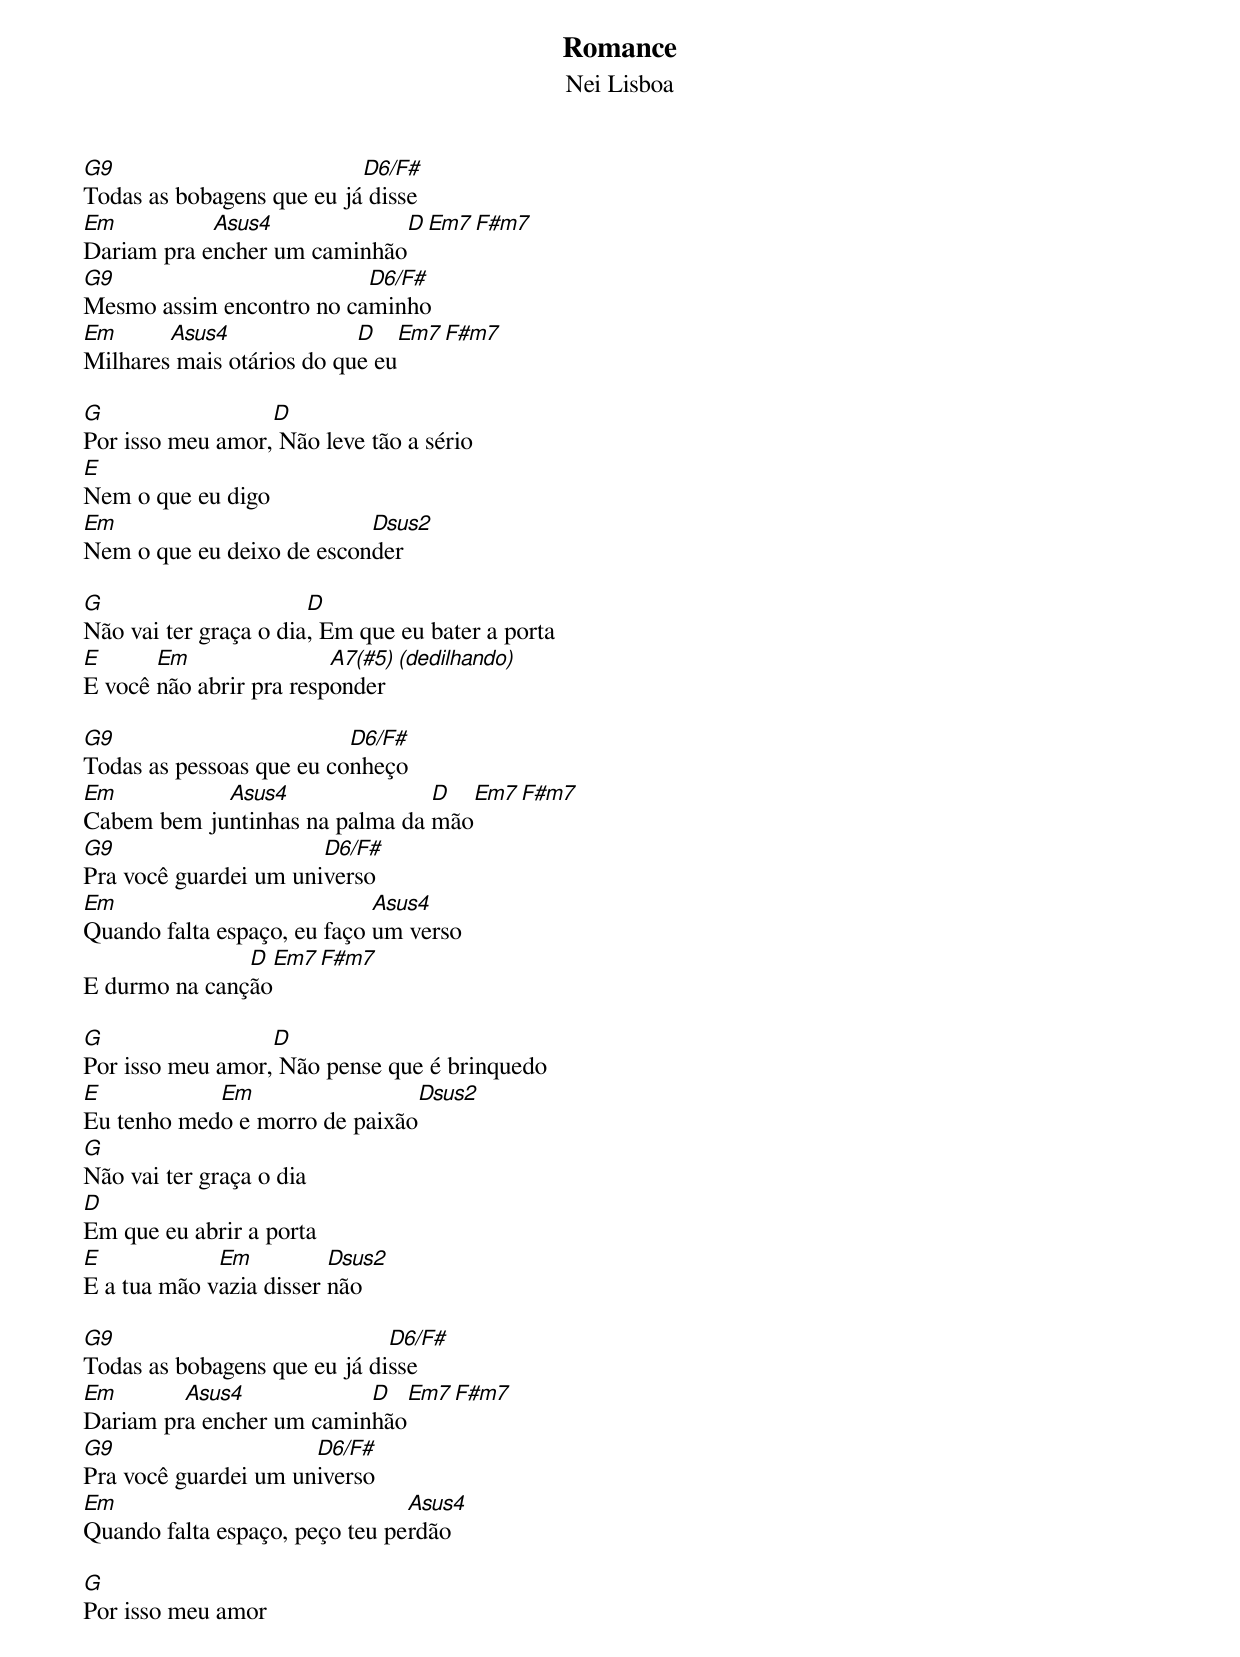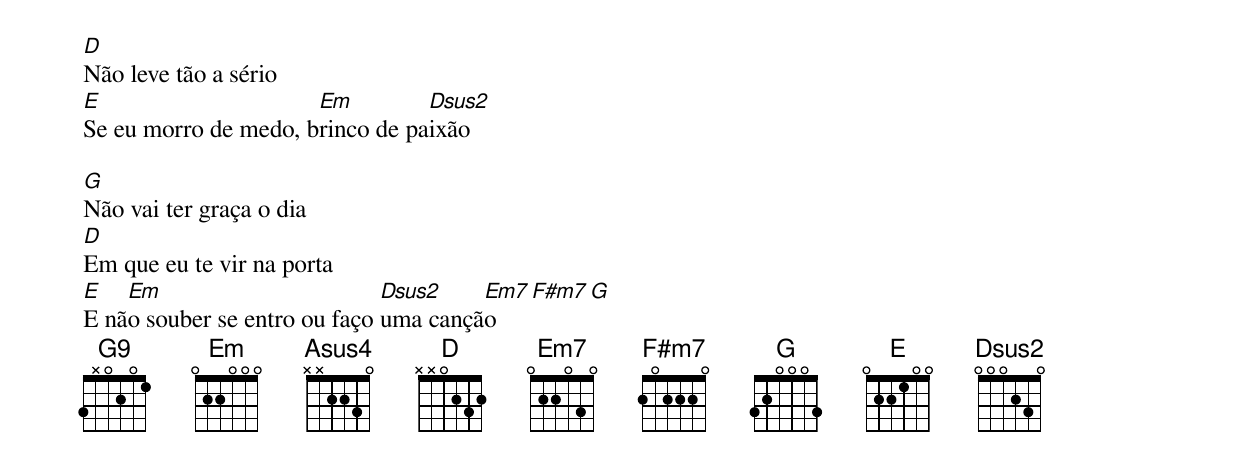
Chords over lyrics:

Romance
Nei Lisboa

G9                         D6/F#
Todas as bobagens que eu já disse
Em          Asus4            D   Em7  F#m7
Dariam pra encher um caminhão
G9                        D6/F#
Mesmo assim encontro no caminho
Em      Asus4              D   Em7  F#m7
Milhares mais otários do que eu

G                 D
Por isso meu amor, Não leve tão a sério
E
Nem o que eu digo
Em                         Dsus2
Nem o que eu deixo de esconder

G                      D
Não vai ter graça o dia, Em que eu bater a porta
E      Em                A7(#5) (dedilhando)
E você não abrir pra responder

G9                        D6/F#
Todas as pessoas que eu conheço
Em          Asus4               D   Em7  F#m7
Cabem bem juntinhas na palma da mão
G9                     D6/F#
Pra você guardei um universo
Em                           Asus4
Quando falta espaço, eu faço um verso
               D   Em7  F#m7
E durmo na canção

G                 D
Por isso meu amor, Não pense que é brinquedo
E           Em                 Dsus2
Eu tenho medo e morro de paixão
G
Não vai ter graça o dia
D
Em que eu abrir a porta
E            Em          Dsus2
E a tua mão vazia disser não

G9                            D6/F#
Todas as bobagens que eu já disse
Em       Asus4            D   Em7  F#m7
Dariam pra encher um caminhão
G9                    D6/F#
Pra você guardei um universo
Em                              Asus4
Quando falta espaço, peço teu perdão

G
Por isso meu amor
D
Não leve tão a sério
E                     Em         Dsus2
Se eu morro de medo, brinco de paixão

G
Não vai ter graça o dia
D
Em que eu te vir na porta
E   Em                        Dsus2    Em7  F#m7   G
E não souber se entro ou faço uma canção
